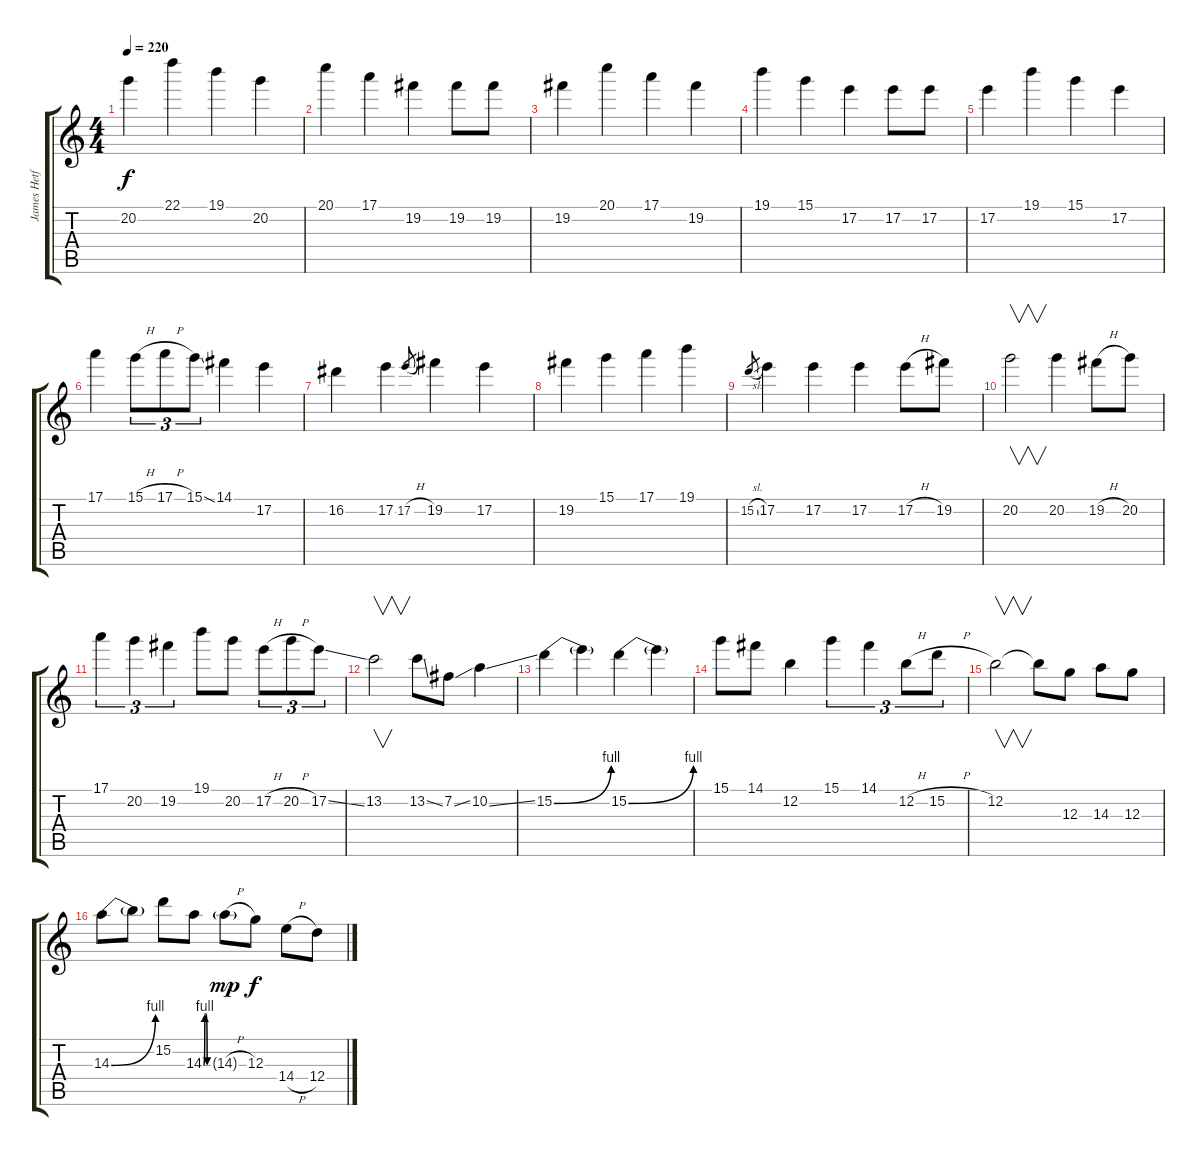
\track ("James Hetfield Distortion" "James Hetf") {instrument distortionguitar}
\staff {score tabs}
\tuning (E4 B3 G3 D3 A2 E2) {hide}
\ts (4 4)
\tempo 220
\clef g2
\ks c
20.2.4{dy f} 22.1.4 19.1.4 20.2.4 |
20.1.4 17.1.4 19.2.4 19.2.8 19.2.8 |
19.2.4 20.1.4 17.1.4 19.2.4 |
19.1.4 15.1.4 17.2.4 17.2.8 17.2.8 |
17.2.4 19.1.4 15.1.4 17.2.4 |
17.1.4 15.1{h}.8{tu (3 2)} 17.1{h}.8{tu (3 2)} 15.1{ss}.8{tu (3 2)} 14.1.4 17.2.4 |
16.2.4 17.2.4 17.2{h}.8{gr} 19.2.4 17.2.4 |
19.2.4 15.1.4 17.1.4 19.1.4 |
15.2{sl}.8{gr} 17.2.4 17.2.4 17.2.4 17.2{h}.8 19.2.8 |
20.2.2{v} 20.2.4 19.2{h}.8 20.2.8 |
17.1.4{tu (3 2)} 20.2.4{tu (3 2)} 19.2.4{tu (3 2)} 19.1.8 20.2.8 17.2{h}.8{tu (3 2)} 20.2{h}.8{tu (3 2)} 17.2{ss}.8{tu (3 2)} |
13.2.2{v} 13.2{ss}.8 7.2{ss}.8 10.2{ss}.4 |
15.2{be (bend 0 0 60 4)}.4 15.2{t}.4 15.2{be (bend 0 0 60 4)}.4 15.2{t}.4 |
15.1.8 14.1.8 12.2.4 15.1.4{tu (3 2)} 14.1.4{tu (3 2)} 12.2{h}.8{tu (3 2)} 15.2{h}.8{tu (3 2)} |
12.2.2{v} 12.2{t}.8 12.3.8 14.3.8 12.3.8 |
14.3{be (bend 0 0 60 4)}.8 14.3{t}.8 15.2.8 14.3{be (custom 0 0 15 4 30 4 45 0 60 0)}.8 14.3{h g}.8{dy mp} 12.3.8{dy f} 14.4{h}.8 12.4.8
